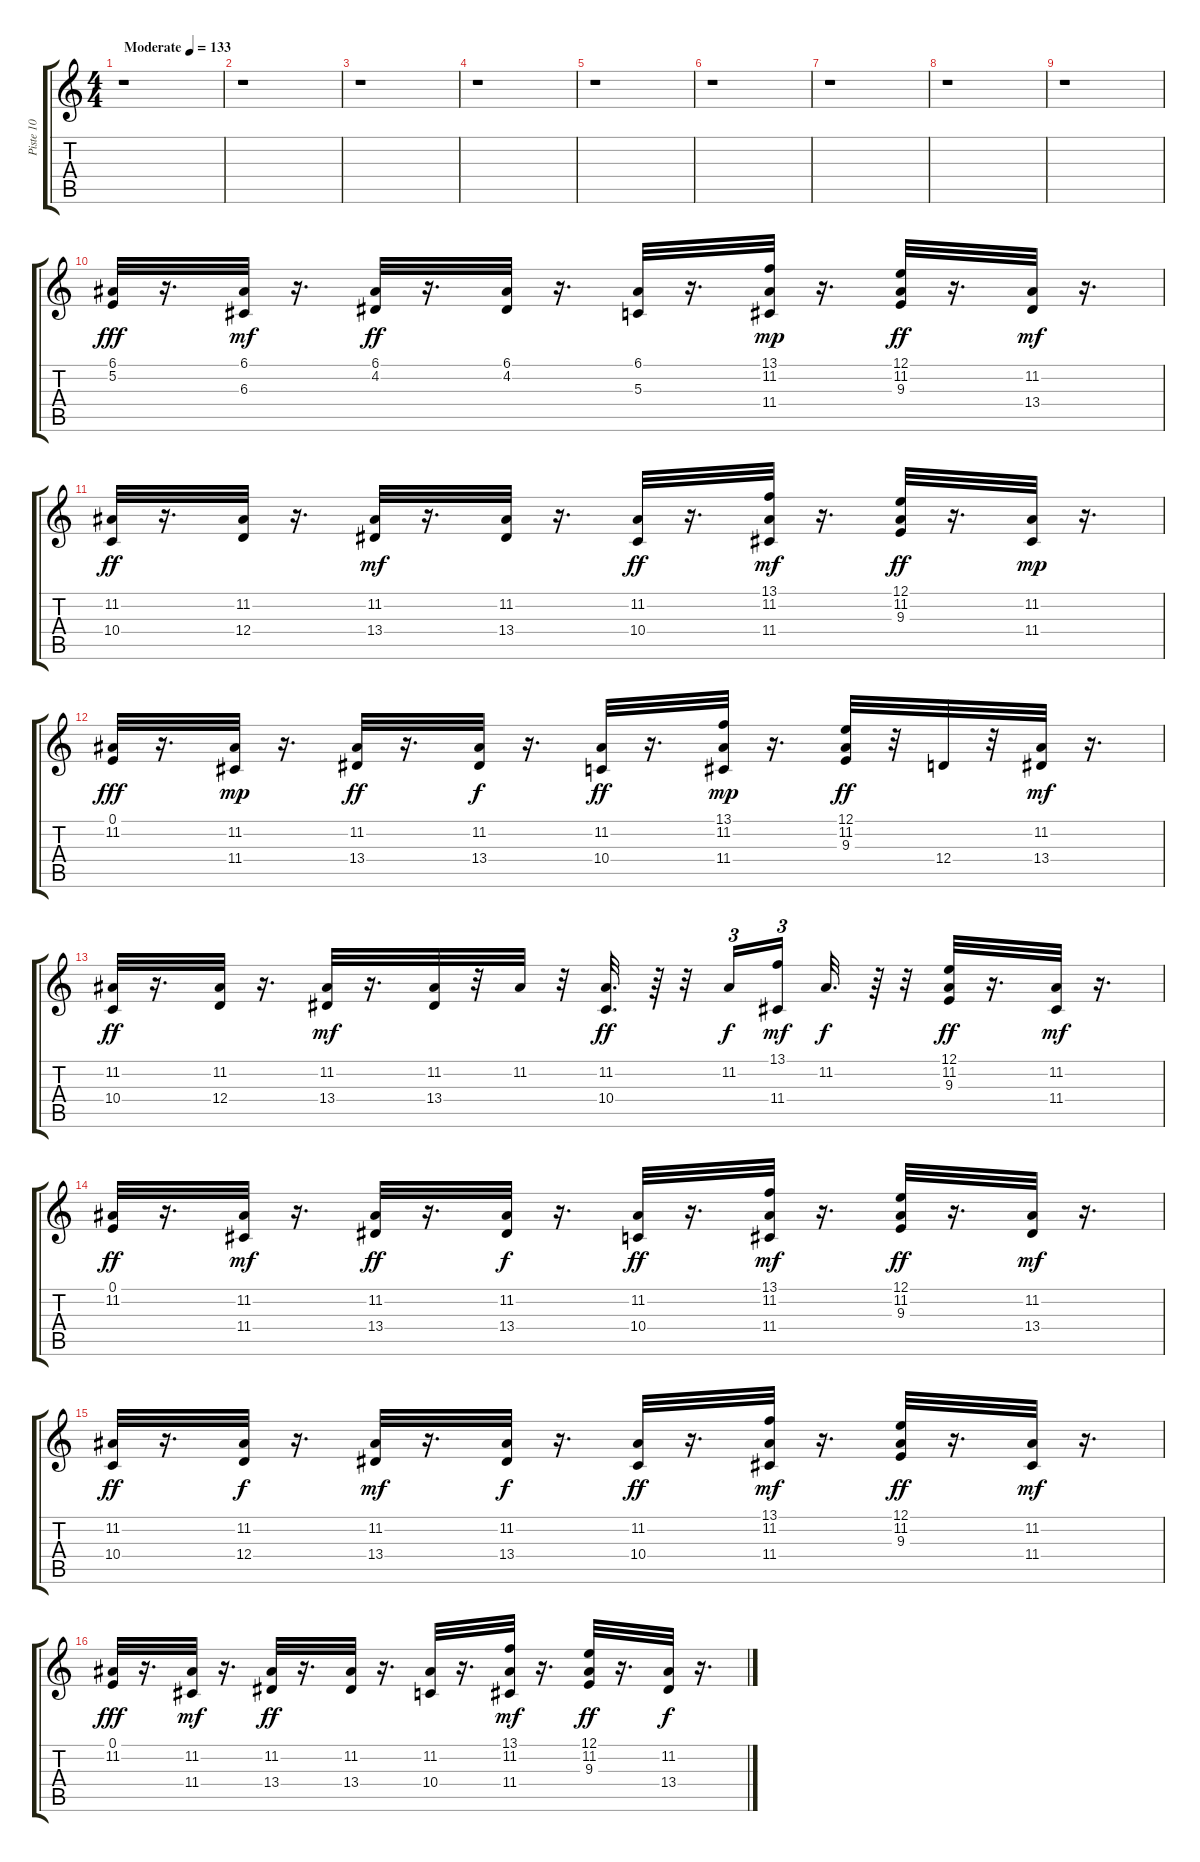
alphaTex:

\track ("Piste 10" "Piste 10") {instrument acousticgrandpiano}
\staff {score tabs}
\tuning (E4 B3 G3 D3 A2 E2) {hide}
\ts (4 4)
\tempo (133 "Moderate")
\clef g2
\ks c
r.1{dy fff instrument acousticgrandpiano} |
r.1 |
r.1 |
r.1 |
r.1 |
r.1 |
r.1 |
r.1 |
r.1 |
(6.1 5.2).32 r.16{d} (6.1 6.3).32{dy mf} r.16{d} (6.1 4.2).32{dy ff} r.16{d} (6.1 4.2).32 r.16{d} (6.1 5.3).32 r.16{d} (13.1 11.2 11.4).32{dy mp} r.16{d} (12.1 11.2 9.3).32{dy ff} r.16{d} (11.2 13.4).32{dy mf} r.16{d} |
(11.2 10.4).32{dy ff} r.16{d} (11.2 12.4).32 r.16{d} (11.2 13.4).32{dy mf} r.16{d} (11.2 13.4).32 r.16{d} (11.2 10.4).32{dy ff} r.16{d} (13.1 11.2 11.4).32{dy mf} r.16{d} (12.1 11.2 9.3).32{dy ff} r.16{d} (11.2 11.4).32{dy mp} r.16{d} |
(0.1 11.2).32{dy fff} r.16{d} (11.2 11.4).32{dy mp} r.16{d} (11.2 13.4).32{dy ff} r.16{d} (11.2 13.4).32{dy f} r.16{d} (11.2 10.4).32{dy ff} r.16{d} (13.1 11.2 11.4).32{dy mp} r.16{d} (12.1 11.2 9.3).32{dy ff} r.32 12.4.32 r.32 (11.2 13.4).32{dy mf} r.16{d} |
(11.2 10.4).32{dy ff} r.16{d} (11.2 12.4).32 r.16{d} (11.2 13.4).32{dy mf} r.16{d} (11.2 13.4).32 r.32 11.2.32 r.32 (11.2 10.4).32{d dy ff} r.64 r.32 11.2.16{tu (3 2) dy f} (13.1 11.4).16{tu (3 2) dy mf} 11.2.32{d dy f} r.64 r.32 (12.1 11.2 9.3).32{dy ff} r.16{d} (11.2 11.4).32{dy mf} r.16{d} |
(0.1 11.2).32{dy ff} r.16{d} (11.2 11.4).32{dy mf} r.16{d} (11.2 13.4).32{dy ff} r.16{d} (11.2 13.4).32{dy f} r.16{d} (11.2 10.4).32{dy ff} r.16{d} (13.1 11.2 11.4).32{dy mf} r.16{d} (12.1 11.2 9.3).32{dy ff} r.16{d} (11.2 13.4).32{dy mf} r.16{d} |
(11.2 10.4).32{dy ff} r.16{d} (11.2 12.4).32{dy f} r.16{d} (11.2 13.4).32{dy mf} r.16{d} (11.2 13.4).32{dy f} r.16{d} (11.2 10.4).32{dy ff} r.16{d} (13.1 11.2 11.4).32{dy mf} r.16{d} (12.1 11.2 9.3).32{dy ff} r.16{d} (11.2 11.4).32{dy mf} r.16{d} |
(0.1 11.2).32{dy fff} r.16{d} (11.2 11.4).32{dy mf} r.16{d} (11.2 13.4).32{dy ff} r.16{d} (11.2 13.4).32 r.16{d} (11.2 10.4).32 r.16{d} (13.1 11.2 11.4).32{dy mf} r.16{d} (12.1 11.2 9.3).32{dy ff} r.16{d} (11.2 13.4).32{dy f} r.16{d}
